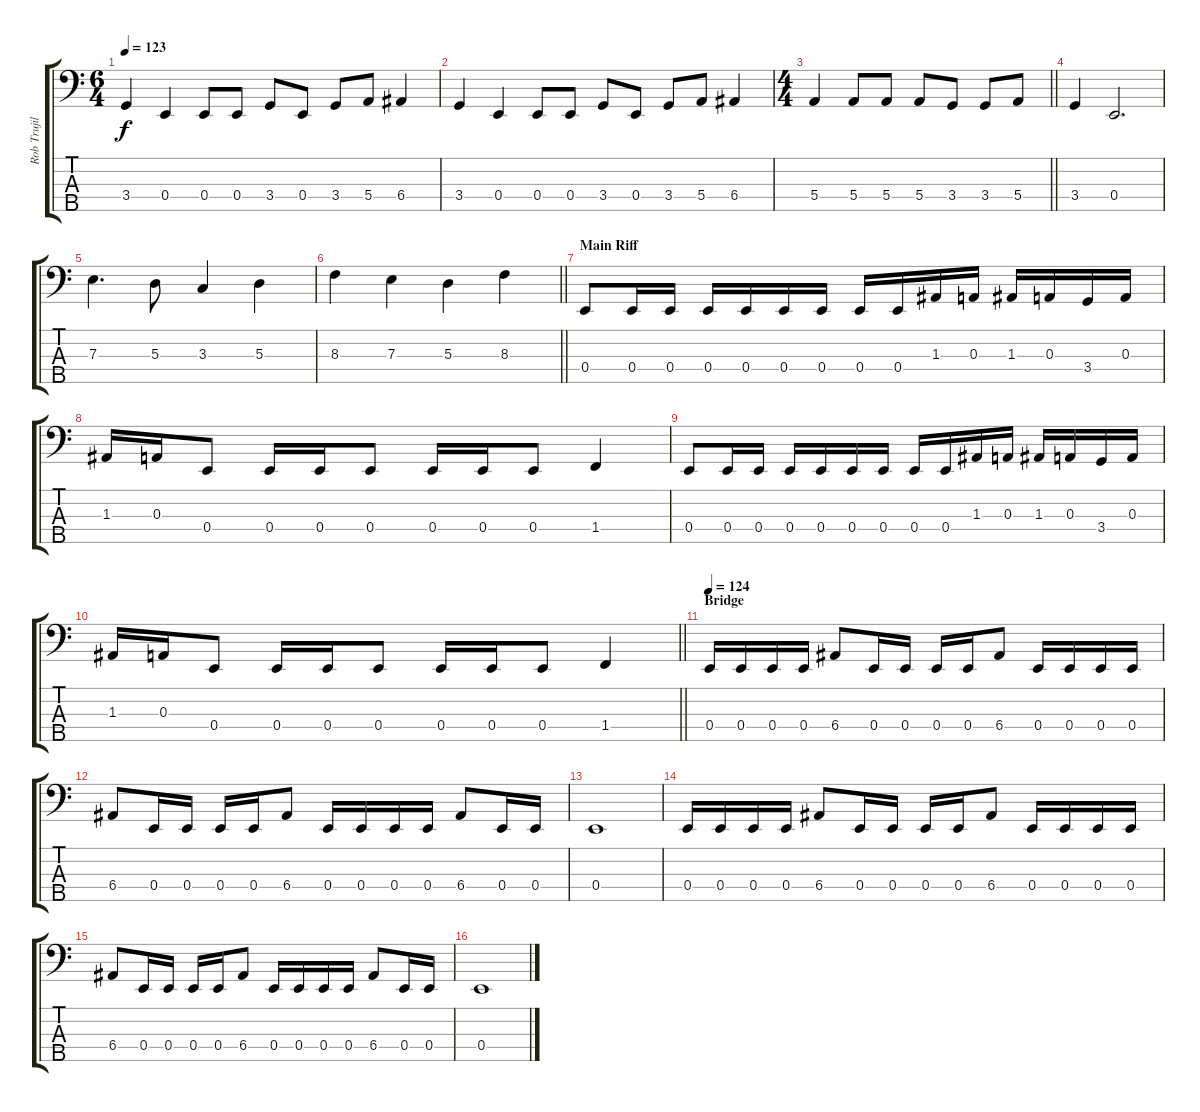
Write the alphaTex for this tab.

\track ("Rob Trujillo" "Rob Trujil") {instrument electricbassfinger}
\staff {score tabs}
\tuning (G2 D2 A1 E1 B0) {hide}
\ts (6 4)
\tempo 123
\clef f4
\ks c
3.4.4{dy f} 0.4.4 0.4.8 0.4.8 3.4.8 0.4.8 3.4.8 5.4.8 6.4.4 |
3.4.4 0.4.4 0.4.8 0.4.8 3.4.8 0.4.8 3.4.8 5.4.8 6.4.4 |
\ts (4 4)
\barLineRight lightlight
5.4.4 5.4.8 5.4.8 5.4.8 3.4.8 3.4.8 5.4.8 |
3.4.4 0.4.2{d} |
7.3.4{d} 5.3.8 3.3.4 5.3.4 |
\barLineRight lightlight
8.3.4 7.3.4 5.3.4 8.3.4 |
\section ("" "Main Riff")
0.4.8 0.4.16 0.4.16 0.4.16 0.4.16 0.4.16 0.4.16 0.4.16 0.4.16 1.3.16 0.3.16 1.3.16 0.3.16 3.4.16 0.3.16 |
1.3.16 0.3.16 0.4.8 0.4.16 0.4.16 0.4.8 0.4.16 0.4.16 0.4.8 1.4.4 |
0.4.8 0.4.16 0.4.16 0.4.16 0.4.16 0.4.16 0.4.16 0.4.16 0.4.16 1.3.16 0.3.16 1.3.16 0.3.16 3.4.16 0.3.16 |
\barLineRight lightlight
1.3.16 0.3.16 0.4.8 0.4.16 0.4.16 0.4.8 0.4.16 0.4.16 0.4.8 1.4.4 |
\section ("" "Bridge")
\tempo 124
0.4.16 0.4.16 0.4.16 0.4.16 6.4.8 0.4.16 0.4.16 0.4.16 0.4.16 6.4.8 0.4.16 0.4.16 0.4.16 0.4.16 |
6.4.8 0.4.16 0.4.16 0.4.16 0.4.16 6.4.8 0.4.16 0.4.16 0.4.16 0.4.16 6.4.8 0.4.16 0.4.16 |
0.4.1 |
0.4.16 0.4.16 0.4.16 0.4.16 6.4.8 0.4.16 0.4.16 0.4.16 0.4.16 6.4.8 0.4.16 0.4.16 0.4.16 0.4.16 |
6.4.8 0.4.16 0.4.16 0.4.16 0.4.16 6.4.8 0.4.16 0.4.16 0.4.16 0.4.16 6.4.8 0.4.16 0.4.16 |
0.4.1
